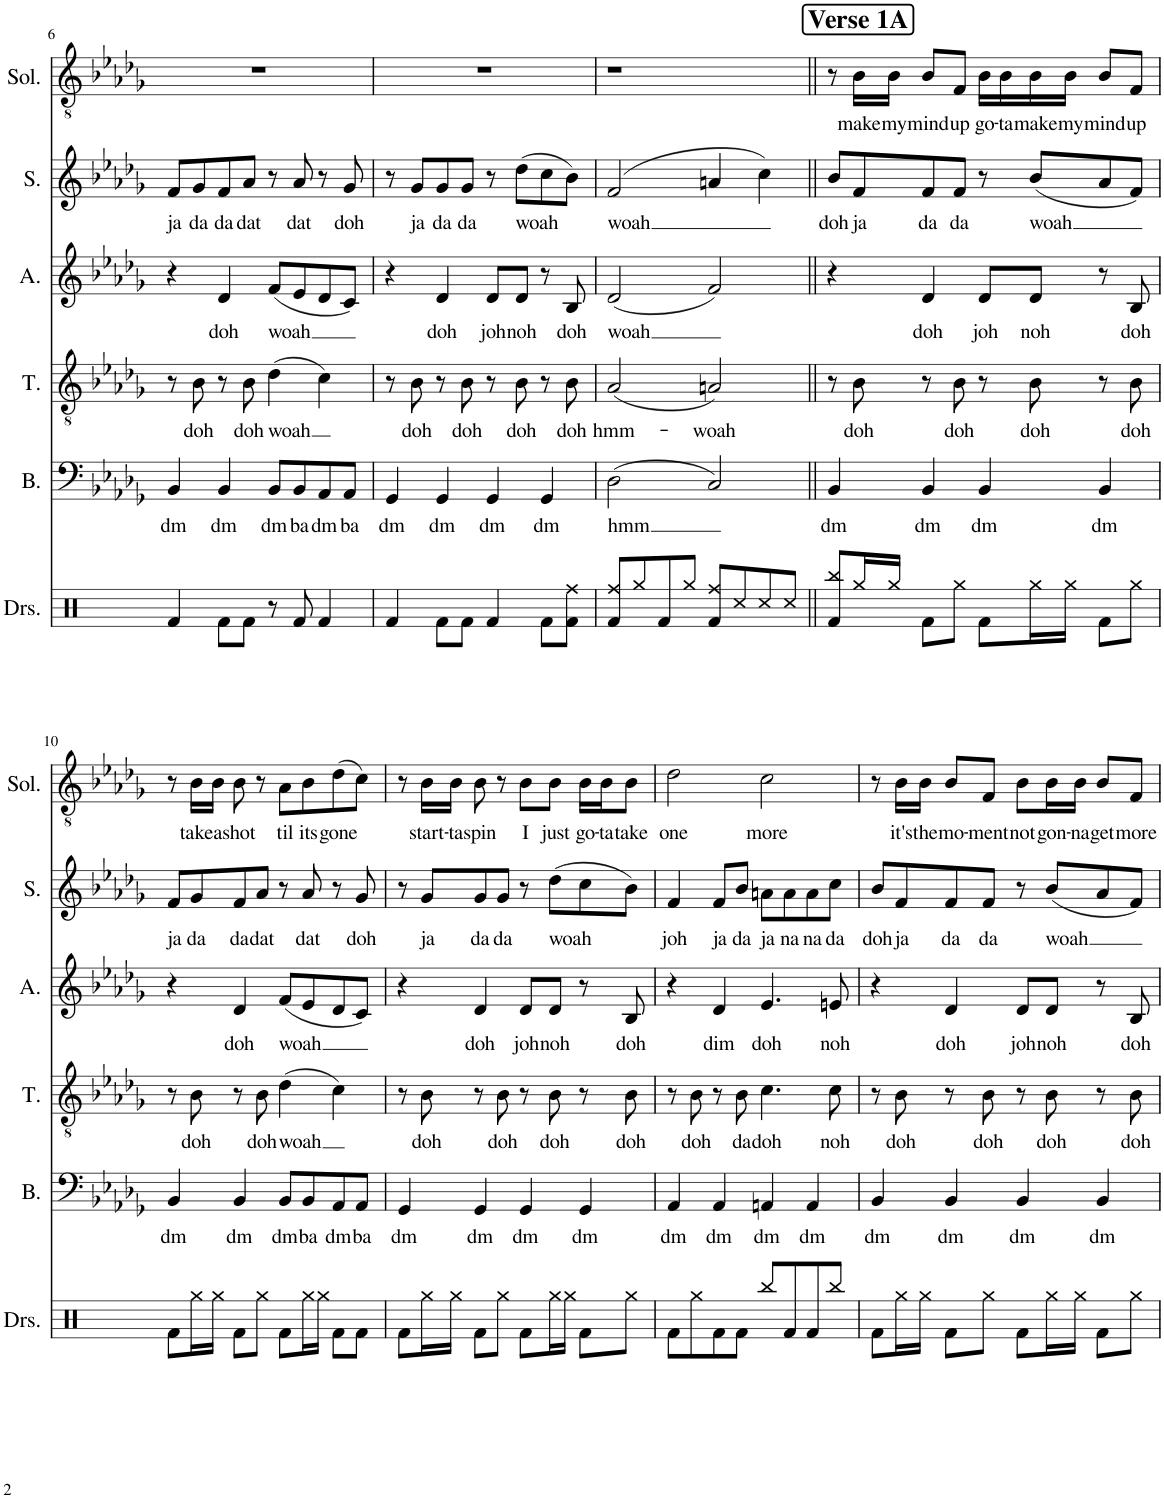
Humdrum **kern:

**kern	**text	**kern	**text	**kern	**text	**kern	**text	**kern	**text
*part5	*part5	*part4	*part4	*part3	*part3	*part2	*part2	*part1	*part1
*staff5	*staff5	*staff4	*staff4	*staff3	*staff3	*staff2	*staff2	*staff1	*staff1
*I"Bass	*	*I"Tenor	*	*I"Alto	*	*I"Soprano	*	*I"Solo	*
*I'B.	*	*I'T.	*	*I'A.	*	*I'S.	*	*I'Sol.	*
!!LO:PB:g=z
*clefF4	*	*clefGv2	*	*clefG2	*	*clefG2	*	*clefGv2	*
*k[b-e-a-d-g-]	*	*k[b-e-a-d-g-]	*	*k[b-e-a-d-g-]	*	*k[b-e-a-d-g-]	*	*k[b-e-a-d-g-]	*
*M4/4	*	*M4/4	*	*M4/4	*	*M4/4	*	*M4/4	*
=6	=6	=6	=6	=6	=6	=6	=6	=6	=6
!	!LO:LY:b	!	!	!	!	!	!LO:LY:b	!	!
4BB-/	dm	8r	.	4r	.	8f/L	ja	1r	.
!	!	!	!LO:LY:b	!	!	!	!LO:LY:b	!	!
.	.	8B-\	doh	.	.	8g-/	da	.	.
!	!LO:LY:b	!	!	!	!LO:LY:b	!	!LO:LY:b	!	!
4BB-/	dm	8r	.	4d-/	doh	8f/	da	.	.
!	!	!	!LO:LY:b	!	!	!	!LO:LY:b	!	!
.	.	8B-\	doh	.	.	8a-/J	dat	.	.
!	!LO:LY:b	!	!LO:LY:b	!	!LO:LY:b	!	!	!	!
8BB-/L	dm	(4d-\	woah	(8f/L	woah	8r	.	.	.
!	!LO:LY:b	!	!	!	!	!	!LO:LY:b	!	!
8BB-/	ba	.	.	8e-/	.	8a-/	dat	.	.
!	!LO:LY:b	!	!	!	!	!	!	!	!
8AA-/	dm	4c\)	.	8d-/	.	8r	.	.	.
!	!LO:LY:b	!	!	!	!	!	!LO:LY:b	!	!
8AA-/J	ba	.	.	8c/J)	.	8g-/	doh	.	.
=7	=7	=7	=7	=7	=7	=7	=7	=7	=7
!	!LO:LY:b	!	!	!	!	!	!	!	!
4GG-/	dm	8r	.	4r	.	8r	.	1r	.
!	!	!	!LO:LY:b	!	!	!	!LO:LY:b	!	!
.	.	8B-\	doh	.	.	8g-/L	ja	.	.
!	!LO:LY:b	!	!	!	!LO:LY:b	!	!LO:LY:b	!	!
4GG-/	dm	8r	.	4d-/	doh	8g-/	da	.	.
!	!	!	!LO:LY:b	!	!	!	!LO:LY:b	!	!
.	.	8B-\	doh	.	.	8g-/J	da	.	.
!	!LO:LY:b	!	!	!	!LO:LY:b	!	!	!	!
4GG-/	dm	8r	.	8d-/L	joh	8r	.	.	.
!	!	!	!LO:LY:b	!	!LO:LY:b	!	!LO:LY:b	!	!
.	.	8B-\	doh	8d-/J	noh	(8dd-\L	woah	.	.
!	!LO:LY:b	!	!	!	!	!	!	!	!
4GG-/	dm	8r	.	8r	.	8cc\	.	.	.
!	!	!	!LO:LY:b	!	!LO:LY:b	!	!	!	!
.	.	8B-\	doh	8B-/	doh	8b-\J)	.	.	.
=8	=8	=8	=8	=8	=8	=8	=8	=8	=8
!	!LO:LY:b	!	!LO:LY:b	!	!LO:LY:b	!	!LO:LY:b	!	!
(2D-\	hmm	(2A-/	hmm-	(2d-/	woah	(2f/	woah	1r	.
!	!	!	!LO:LY:b	!	!	!	!	!	!
2C/)	.	2An/)	-woah	2f/)	.	4an/	.	.	.
.	.	.	.	.	.	4cc\)	.	.	.
!!LO:REH:place=s1:a:B:cj:fs=14:t=Verse 1A
=9||	=9||	=9||	=9||	=9||	=9||	=9||	=9||	=9||	=9||
!	!LO:LY:b	!	!	!	!	!	!LO:LY:b	!	!
4BB-/	dm	8r	.	4r	.	8b-/L	doh	8r	.
!	!	!	!LO:LY:b	!	!	!	!LO:LY:b	!	!LO:LY:b
.	.	8B-\	doh	.	.	8f/	ja	16B-\LL	make
!	!	!	!	!	!	!	!	!	!LO:LY:b
.	.	.	.	.	.	.	.	16B-\JJ	my
!	!LO:LY:b	!	!	!	!LO:LY:b	!	!LO:LY:b	!	!LO:LY:b
4BB-/	dm	8r	.	4d-/	doh	8f/	da	8B-/L	mind
!	!	!	!LO:LY:b	!	!	!	!LO:LY:b	!	!LO:LY:b
.	.	8B-\	doh	.	.	8f/J	da	8F/J	up
!	!LO:LY:b	!	!	!	!LO:LY:b	!	!	!	!LO:LY:b
4BB-/	dm	8r	.	8d-/L	joh	8r	.	16B-\LL	go-
!	!	!	!	!	!	!	!	!	!LO:LY:b
.	.	.	.	.	.	.	.	16B-\	-ta
!	!	!	!LO:LY:b	!	!LO:LY:b	!	!LO:LY:b	!	!LO:LY:b
.	.	8B-\	doh	8d-/J	noh	(8b-/L	woah	16B-\	make
!	!	!	!	!	!	!	!	!	!LO:LY:b
.	.	.	.	.	.	.	.	16B-\JJ	my
!	!LO:LY:b	!	!	!	!	!	!	!	!LO:LY:b
4BB-/	dm	8r	.	8r	.	8a-/	.	8B-/L	mind
!	!	!	!LO:LY:b	!	!LO:LY:b	!	!	!	!LO:LY:b
.	.	8B-\	doh	8B-/	doh	8f/J)	.	8F/J	up
!!LO:LB:g=z
=10	=10	=10	=10	=10	=10	=10	=10	=10	=10
!	!LO:LY:b	!	!	!	!	!	!LO:LY:b	!	!
4BB-/	dm	8r	.	4r	.	8f/L	ja	8r	.
!	!	!	!LO:LY:b	!	!	!	!LO:LY:b	!	!LO:LY:b
.	.	8B-\	doh	.	.	8g-/	da	16B-\LL	take
!	!	!	!	!	!	!	!	!	!LO:LY:b
.	.	.	.	.	.	.	.	16B-\JJ	a
!	!LO:LY:b	!	!	!	!LO:LY:b	!	!LO:LY:b	!	!LO:LY:b
4BB-/	dm	8r	.	4d-/	doh	8f/	da	8B-\	shot
!	!	!	!LO:LY:b	!	!	!	!LO:LY:b	!	!
.	.	8B-\	doh	.	.	8a-/J	dat	8r	.
!	!LO:LY:b	!	!LO:LY:b	!	!LO:LY:b	!	!	!	!LO:LY:b
8BB-/L	dm	(4d-\	woah	(8f/L	woah	8r	.	8A-\L	til
!	!LO:LY:b	!	!	!	!	!	!LO:LY:b	!	!LO:LY:b
8BB-/	ba	.	.	8e-/	.	8a-/	dat	8B-\	its
!	!LO:LY:b	!	!	!	!	!	!	!	!LO:LY:b
8AA-/	dm	4c\)	.	8d-/	.	8r	.	(8d-\	gone
!	!LO:LY:b	!	!	!	!	!	!LO:LY:b	!	!
8AA-/J	ba	.	.	8c/J)	.	8g-/	doh	8c\J)	.
=11	=11	=11	=11	=11	=11	=11	=11	=11	=11
!	!LO:LY:b	!	!	!	!	!	!	!	!
4GG-/	dm	8r	.	4r	.	8r	.	8r	.
!	!	!	!LO:LY:b	!	!	!	!LO:LY:b	!	!LO:LY:b
.	.	8B-\	doh	.	.	8g-/L	ja	16B-\LL	start-
!	!	!	!	!	!	!	!	!	!LO:LY:b
.	.	.	.	.	.	.	.	16B-\JJ	-ta
!	!LO:LY:b	!	!	!	!LO:LY:b	!	!LO:LY:b	!	!LO:LY:b
4GG-/	dm	8r	.	4d-/	doh	8g-/	da	8B-\	spin
!	!	!	!LO:LY:b	!	!	!	!LO:LY:b	!	!
.	.	8B-\	doh	.	.	8g-/J	da	8r	.
!	!LO:LY:b	!	!	!	!LO:LY:b	!	!	!	!LO:LY:b
4GG-/	dm	8r	.	8d-/L	joh	8r	.	8B-\L	I
!	!	!	!LO:LY:b	!	!LO:LY:b	!	!LO:LY:b	!	!LO:LY:b
.	.	8B-\	doh	8d-/J	noh	(8dd-\L	woah	8B-\J	just
!	!LO:LY:b	!	!	!	!	!	!	!	!LO:LY:b
4GG-/	dm	8r	.	8r	.	8cc\	.	16B-\LL	go-
!	!	!	!	!	!	!	!	!	!LO:LY:b
.	.	.	.	.	.	.	.	16B-\J	-ta
!	!	!	!LO:LY:b	!	!LO:LY:b	!	!	!	!LO:LY:b
.	.	8B-\	doh	8B-/	doh	8b-\J)	.	8B-\J	take
=12	=12	=12	=12	=12	=12	=12	=12	=12	=12
!	!LO:LY:b	!	!	!	!	!	!LO:LY:b	!	!LO:LY:b
4AA-/	dm	8r	.	4r	.	4f/	joh	2d-\	one
!	!	!	!LO:LY:b	!	!	!	!	!	!
.	.	8B-\	doh	.	.	.	.	.	.
!	!LO:LY:b	!	!	!	!LO:LY:b	!	!LO:LY:b	!	!
4AA-/	dm	8r	.	4d-/	dim	8f/L	ja	.	.
!	!	!	!LO:LY:b	!	!	!	!LO:LY:b	!	!
.	.	8B-\	da	.	.	8b-/J	da	.	.
!	!LO:LY:b	!	!LO:LY:b	!	!LO:LY:b	!	!LO:LY:b	!	!LO:LY:b
4AAn/	dm	4.c\	doh	4.e-/	doh	8an\L	ja	2c\	more
!	!	!	!	!	!	!	!LO:LY:b	!	!
.	.	.	.	.	.	8a\	na	.	.
!	!LO:LY:b	!	!	!	!	!	!LO:LY:b	!	!
4AA/	dm	.	.	.	.	8a\	na	.	.
!	!	!	!LO:LY:b	!	!LO:LY:b	!	!LO:LY:b	!	!
.	.	8c\	noh	8en/	noh	8cc\J	da	.	.
=13	=13	=13	=13	=13	=13	=13	=13	=13	=13
!	!LO:LY:b	!	!	!	!	!	!LO:LY:b	!	!
4BB-/	dm	8r	.	4r	.	8b-/L	doh	8r	.
!	!	!	!LO:LY:b	!	!	!	!LO:LY:b	!	!LO:LY:b
.	.	8B-\	doh	.	.	8f/	ja	16B-\LL	it's
!	!	!	!	!	!	!	!	!	!LO:LY:b
.	.	.	.	.	.	.	.	16B-\JJ	the
!	!LO:LY:b	!	!	!	!LO:LY:b	!	!LO:LY:b	!	!LO:LY:b
4BB-/	dm	8r	.	4d-/	doh	8f/	da	8B-/L	mo-
!	!	!	!LO:LY:b	!	!	!	!LO:LY:b	!	!LO:LY:b
.	.	8B-\	doh	.	.	8f/J	da	8F/J	-ment
!	!LO:LY:b	!	!	!	!LO:LY:b	!	!	!	!LO:LY:b
4BB-/	dm	8r	.	8d-/L	joh	8r	.	8B-\L	not
!	!	!	!LO:LY:b	!	!LO:LY:b	!	!LO:LY:b	!	!LO:LY:b
.	.	8B-\	doh	8d-/J	noh	(8b-/L	woah	16B-\L	gon-
!	!	!	!	!	!	!	!	!	!LO:LY:b
.	.	.	.	.	.	.	.	16B-\JJ	-na
!	!LO:LY:b	!	!	!	!	!	!	!	!LO:LY:b
4BB-/	dm	8r	.	8r	.	8a-/	.	8B-/L	get
!	!	!	!LO:LY:b	!	!LO:LY:b	!	!	!	!LO:LY:b
.	.	8B-\	doh	8B-/	doh	8f/J)	.	8F/J	more
=	=	=	=	=	=	=	=	=	=
*-	*-	*-	*-	*-	*-	*-	*-	*-	*-
